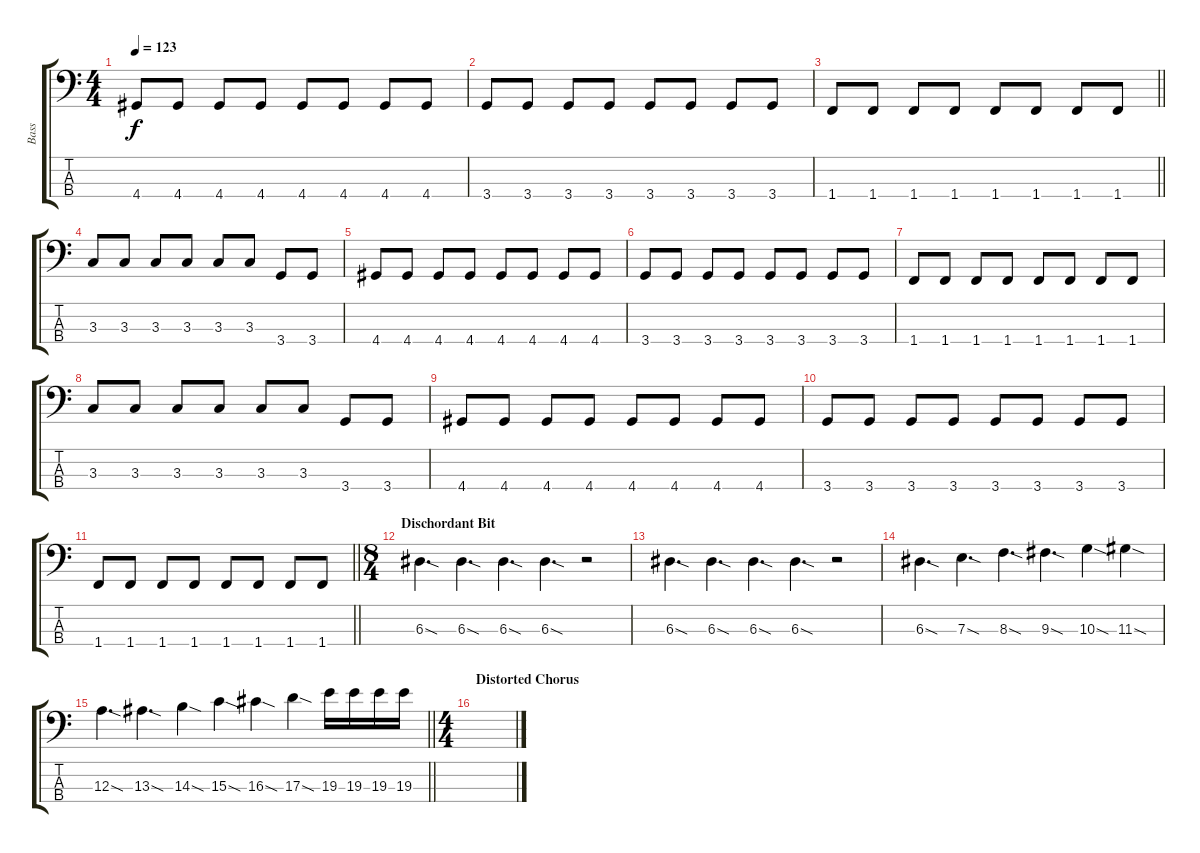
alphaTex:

\track ("Bass" "Bass") {instrument electricbassfinger}
\staff {score tabs}
\tuning (G2 D2 A1 E1) {hide}
\ts (4 4)
\tempo 123
\clef f4
\ks c
4.4.8{dy f} 4.4.8 4.4.8 4.4.8 4.4.8 4.4.8 4.4.8 4.4.8 |
3.4.8 3.4.8 3.4.8 3.4.8 3.4.8 3.4.8 3.4.8 3.4.8 |
\barLineRight lightlight
1.4.8 1.4.8 1.4.8 1.4.8 1.4.8 1.4.8 1.4.8 1.4.8 |
3.3.8 3.3.8 3.3.8 3.3.8 3.3.8 3.3.8 3.4.8 3.4.8 |
4.4.8 4.4.8 4.4.8 4.4.8 4.4.8 4.4.8 4.4.8 4.4.8 |
3.4.8 3.4.8 3.4.8 3.4.8 3.4.8 3.4.8 3.4.8 3.4.8 |
1.4.8 1.4.8 1.4.8 1.4.8 1.4.8 1.4.8 1.4.8 1.4.8 |
3.3.8 3.3.8 3.3.8 3.3.8 3.3.8 3.3.8 3.4.8 3.4.8 |
4.4.8 4.4.8 4.4.8 4.4.8 4.4.8 4.4.8 4.4.8 4.4.8 |
3.4.8 3.4.8 3.4.8 3.4.8 3.4.8 3.4.8 3.4.8 3.4.8 |
\barLineRight lightlight
1.4.8 1.4.8 1.4.8 1.4.8 1.4.8 1.4.8 1.4.8 1.4.8 |
\ts (8 4)
\section ("" "Dischordant Bit")
6.3{sod}.4{d} 6.3{sod}.4{d} 6.3{sod}.4{d} 6.3{sod}.4{d} r.2 |
6.3{sod}.4{d} 6.3{sod}.4{d} 6.3{sod}.4{d} 6.3{sod}.4{d} r.2 |
6.3{sod}.4{d} 7.3{sod}.4{d} 8.3{sod}.4{d} 9.3{sod}.4{d} 10.3{sod}.4 11.3{sod}.4 |
\barLineRight lightlight
12.3{sod}.4{d} 13.3{sod}.4{d} 14.3{sod}.4 15.3{sod}.4 16.3{sod}.4 17.3{sod}.4 19.3.16 19.3.16 19.3.16 19.3.16 |
\ts (4 4)
\section ("" "Distorted Chorus")
